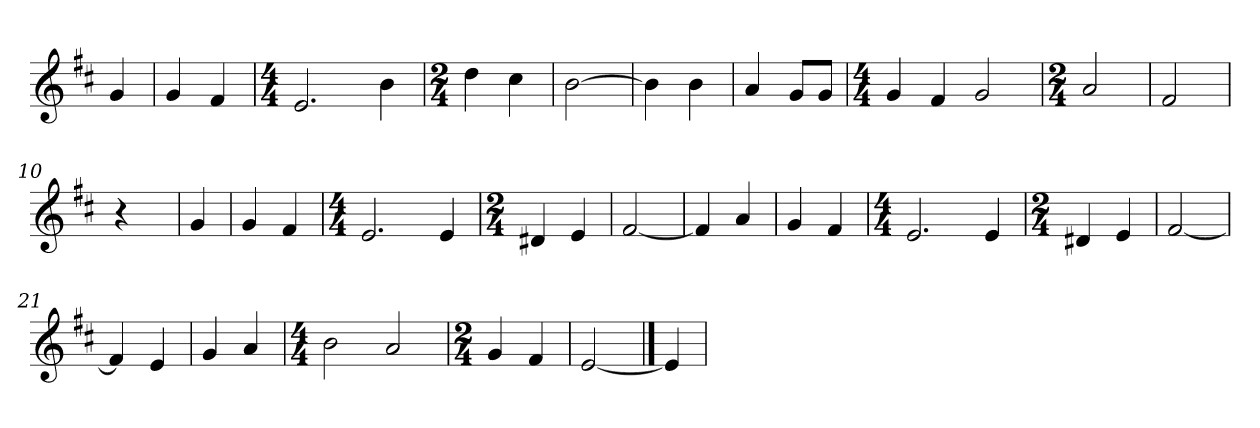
**kern
*part1
*staff1
*clefG2
*k[f#c#]
=
4g
=1
4g
4f#
=2
*M4/4
2.e
4b
=3
*M2/4
4dd
4cc#
=4
[2b
=5
4b]
4b
=6
4a
8g/L
8g/J
=7
*M4/4
4g
4f#
2g
=8
*M2/4
2a
=9
2f#
=10y
4r
=11
4g
=12
4g
4f#
=13
*M4/4
2.e
4e
=14
*M2/4
4d#X
4e
=15
[2f#
=16
4f#]
4a
=17
4g
4f#
=18
*M4/4
2.e
4e
=19
*M2/4
4d#X
4e
=20
[2f#
=21
4f#]
4e
=22
4g
4a
=23
*M4/4
2b
2a
=24
*M2/4
4g
4f#
=25
[2e
==26
4e]
=
*-
